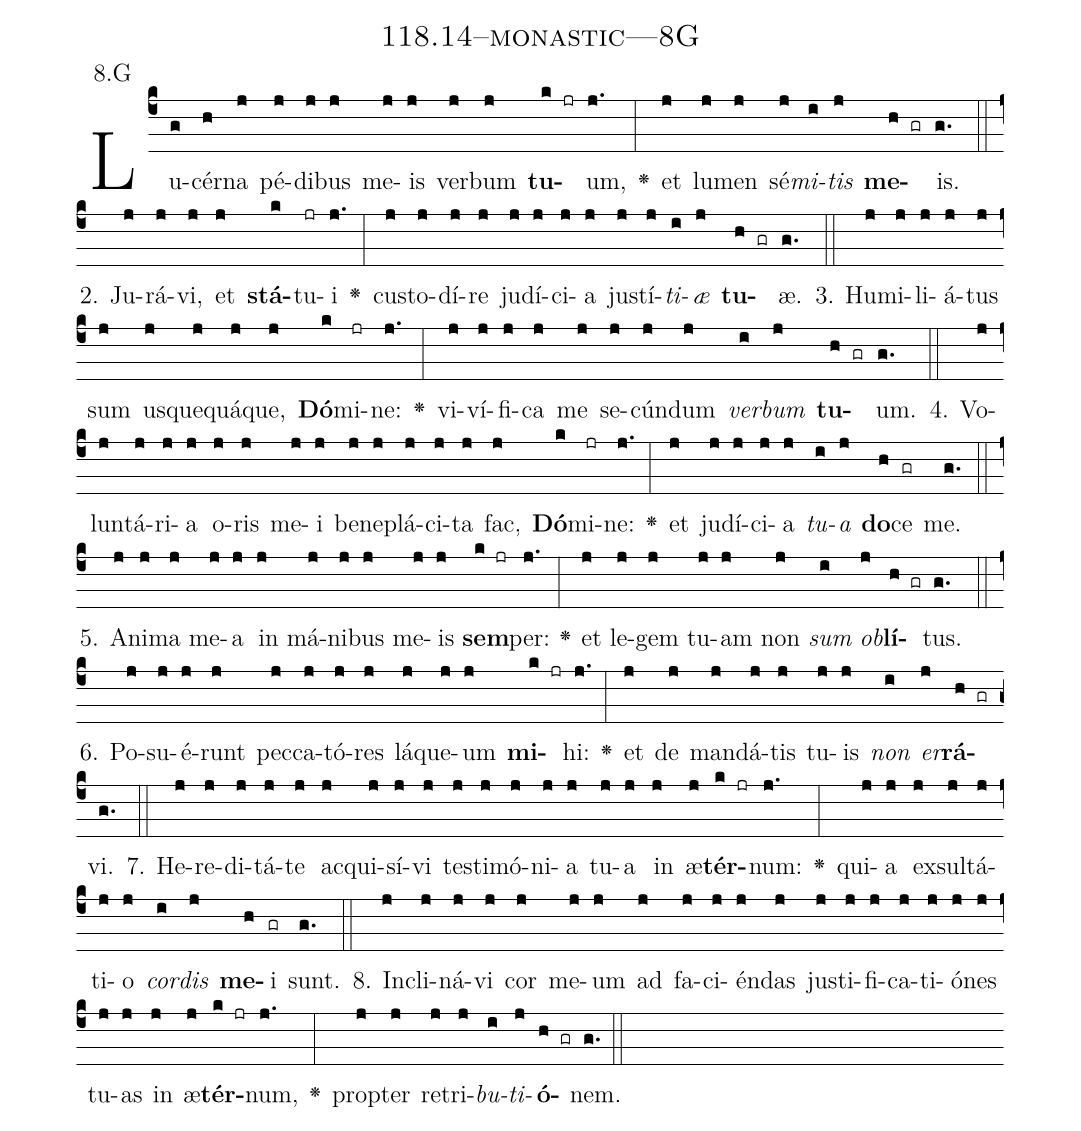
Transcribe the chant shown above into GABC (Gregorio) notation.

name: 118.14--monastic---8G;
annotation: 8.G;
%%
(c4)Lu(g)cér(h)na(j) pé(j)di(j)bus(j) me(j)is(j) ver(j)bum(j) <b>tu</b>(k jr)um,(j.) <v>\greheightstar</v>(:) et(j) lu(j)men(j) sé(j)<i>mi</i>(i)<i>tis</i>(j) <b>me</b>(h gr)is.(g.) (::)
2. Ju(j)rá(j)vi,(j) et(j) <b>stá</b>(k)tu(jr)i(j.) <v>\greheightstar</v>(:) cus(j)to(j)dí(j)re(j) ju(j)dí(j)ci(j)a(j) jus(j)tí(j)<i>ti</i>(i)<i>æ</i>(j) <b>tu</b>(h gr)æ.(g.) (::)
3. Hu(j)mi(j)li(j)á(j)tus(j) sum(j) us(j)que(j)quá(j)que,(j) <b>Dó</b>(k)mi(jr)ne:(j.) <v>\greheightstar</v>(:) vi(j)ví(j)fi(j)ca(j) me(j) se(j)cún(j)dum(j) <i>ver</i>(i)<i>bum</i>(j) <b>tu</b>(h gr)um.(g.) (::)
4. Vo(j)lun(j)tá(j)ri(j)a(j) o(j)ris(j) me(j)i(j) be(j)ne(j)plá(j)ci(j)ta(j) fac,(j) <b>Dó</b>(k)mi(jr)ne:(j.) <v>\greheightstar</v>(:) et(j) ju(j)dí(j)ci(j)a(j) <i>tu</i>(i)<i>a</i>(j) <b>do</b>(h)ce(gr) me.(g.) (::)
5. A(j)ni(j)ma(j) me(j)a(j) in(j) má(j)ni(j)bus(j) me(j)is(j) <b>sem</b>(k jr)per:(j.) <v>\greheightstar</v>(:) et(j) le(j)gem(j) tu(j)am(j) non(j) <i>sum</i>(i) <i>ob</i>(j)<b>lí</b>(h gr)tus.(g.) (::)
6. Po(j)su(j)é(j)runt(j) pec(j)ca(j)tó(j)res(j) lá(j)que(j)um(j) <b>mi</b>(k jr)hi:(j.) <v>\greheightstar</v>(:) et(j) de(j) man(j)dá(j)tis(j) tu(j)is(j) <i>non</i>(i) <i>er</i>(j)<b>rá</b>(h gr)vi.(g.) (::)
7. He(j)re(j)di(j)tá(j)te(j) ac(j)qui(j)sí(j)vi(j) tes(j)ti(j)mó(j)ni(j)a(j) tu(j)a(j) in(j) æ(j)<b>tér</b>(k jr)num:(j.) <v>\greheightstar</v>(:) qui(j)a(j) ex(j)sul(j)tá(j)ti(j)o(j) <i>cor</i>(i)<i>dis</i>(j) <b>me</b>(h)i(gr) sunt.(g.) (::)
8. In(j)cli(j)ná(j)vi(j) cor(j) me(j)um(j) ad(j) fa(j)ci(j)én(j)das(j) jus(j)ti(j)fi(j)ca(j)ti(j)ó(j)nes(j) tu(j)as(j) in(j) æ(j)<b>tér</b>(k jr)num,(j.) <v>\greheightstar</v>(:) prop(j)ter(j) re(j)tri(j)<i>bu</i>(i)<i>ti</i>(j)<b>ó</b>(h gr)nem.(g.) (::)
